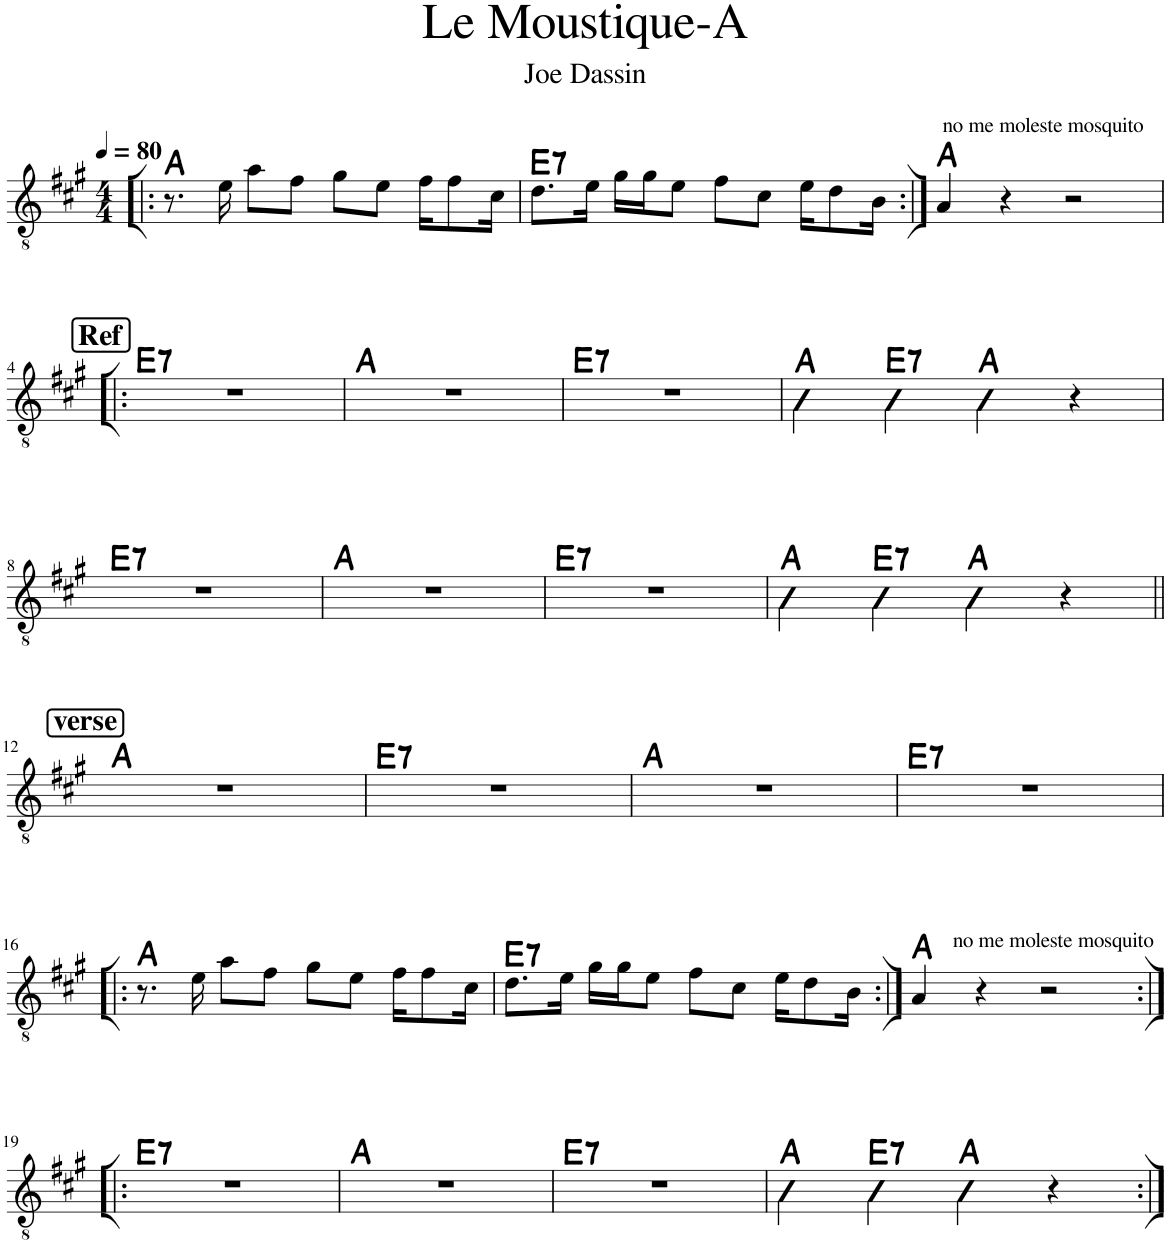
**kern	**harte
*part1	*part1
*staff1	*
*I"Classical Guitar	*
*I'Guit.	*
*clefGv2	*
*k[f#c#g#]	*
*M4/4	*
*MM80	*
=1!|:	=1!|:
8.r	A:maj
16e\	.
8a\L	.
8f#\J	.
8g#\L	.
8e\J	.
16f#\KL	.
8f#\	.
16c#\Jk	.
=2	=2
!	!LO:H:kt=7
8.d\L	E:7
16e\Jk	.
16g#\LL	.
16g#\J	.
8e\J	.
8f#\L	.
8c#\J	.
16e\KL	.
8d\	.
16B\Jk	.
=3:|!	=3:|!
!LO:TX:a:t=no me moleste mosquito	!
4A/	A:maj
4r	.
2r	.
!!LO:LB:g=z
!!LO:REH:place=s1:a:B:rj:fs=14:t=Ref
=4!|:	=4!|:
!	!LO:H:kt=7
1r	E:7
=5	=5
1r	A:maj
=6	=6
!	!LO:H:kt=7
1r	E:7
=7	=7
4A\	A:maj
!	!LO:H:kt=7
4A\	E:7
4A\	A:maj
4r	.
!!LO:LB:g=z
=8	=8
!	!LO:H:kt=7
1r	E:7
=9	=9
1r	A:maj
=10	=10
!	!LO:H:kt=7
1r	E:7
=11	=11
4A\	A:maj
!	!LO:H:kt=7
4A\	E:7
4A\	A:maj
4r	.
!!LO:LB:g=z
!!LO:REH:place=s1:a:B:rj:fs=14:t=verse
=12||	=12||
1r	A:maj
=13	=13
!	!LO:H:kt=7
1r	E:7
=14	=14
1r	A:maj
=15	=15
!	!LO:H:kt=7
1r	E:7
!!LO:LB:g=z
=16!|:	=16!|:
8.r	A:maj
16e\	.
8a\L	.
8f#\J	.
8g#\L	.
8e\J	.
16f#\KL	.
8f#\	.
16c#\Jk	.
=17	=17
!	!LO:H:kt=7
8.d\L	E:7
16e\Jk	.
16g#\LL	.
16g#\J	.
8e\J	.
8f#\L	.
8c#\J	.
16e\KL	.
8d\	.
16B\Jk	.
=18:|!	=18:|!
!LO:TX:a:t=no me moleste mosquito	!
4A/	A:maj
4r	.
2r	.
!!LO:LB:g=z
=19:|!|:	=19:|!|:
!	!LO:H:kt=7
1r	E:7
=20	=20
1r	A:maj
=21	=21
!	!LO:H:kt=7
1r	E:7
=22	=22
4A\	A:maj
!	!LO:H:kt=7
4A\	E:7
4A\	A:maj
4r	.
=:|!	=:|!
*-	*-
